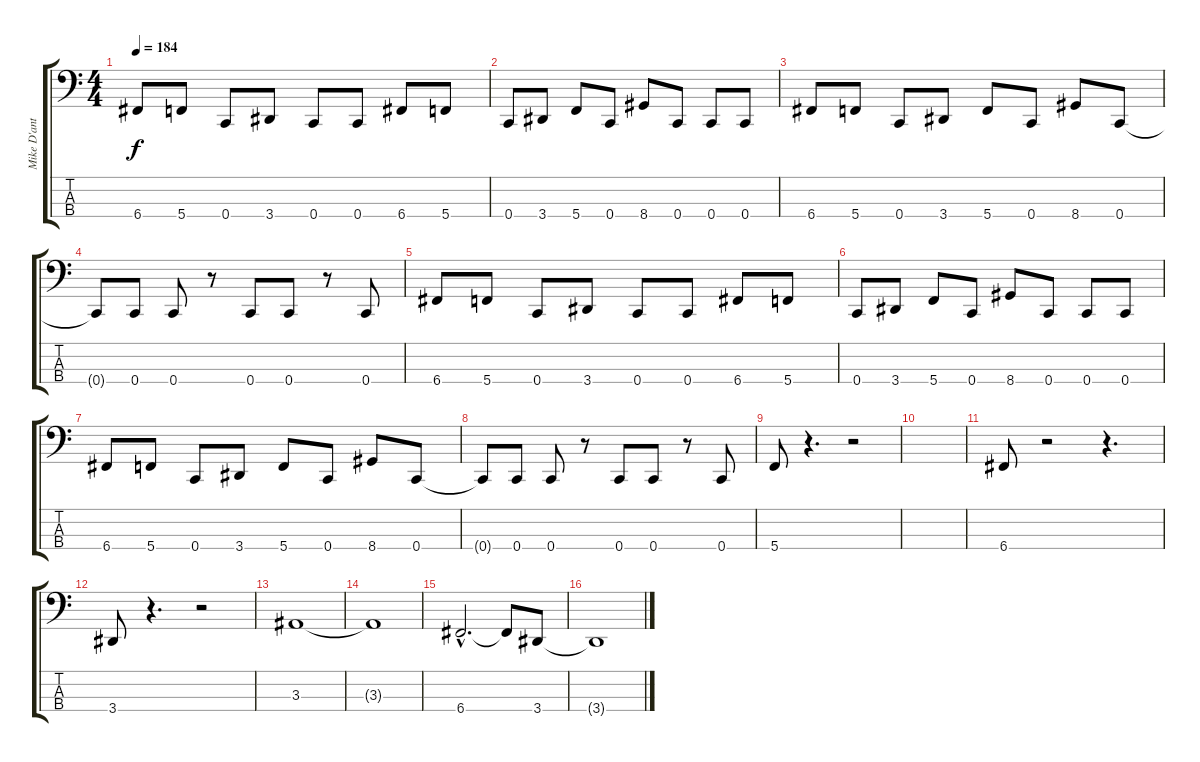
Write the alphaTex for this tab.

\track ("Mike D'antonio" "Mike D'ant") {instrument electricbasspick}
\staff {score tabs}
\tuning (F2 C2 G1 C1) {hide}
\ts (4 4)
\tempo 184
\clef f4
\ks c
6.4.8{dy f} 5.4.8 0.4.8 3.4.8 0.4.8 0.4.8 6.4.8 5.4.8 |
0.4.8 3.4.8 5.4.8 0.4.8 8.4.8 0.4.8 0.4.8 0.4.8 |
6.4.8 5.4.8 0.4.8 3.4.8 5.4.8 0.4.8 8.4.8 0.4.8 |
0.4{t}.8 0.4.8 0.4.8 r.8 0.4.8 0.4.8 r.8 0.4.8 |
6.4.8 5.4.8 0.4.8 3.4.8 0.4.8 0.4.8 6.4.8 5.4.8 |
0.4.8 3.4.8 5.4.8 0.4.8 8.4.8 0.4.8 0.4.8 0.4.8 |
6.4.8 5.4.8 0.4.8 3.4.8 5.4.8 0.4.8 8.4.8 0.4.8 |
0.4{t}.8 0.4.8 0.4.8 r.8 0.4.8 0.4.8 r.8 0.4.8 |
5.4.8 r.4{d} r.2 |
|
6.4.8 r.2 r.4{d} |
3.4.8 r.4{d} r.2 |
3.3.1 |
3.3{t}.1 |
6.4{hac}.2{d} 6.4{t}.8 3.4.8 |
3.4{t}.1
